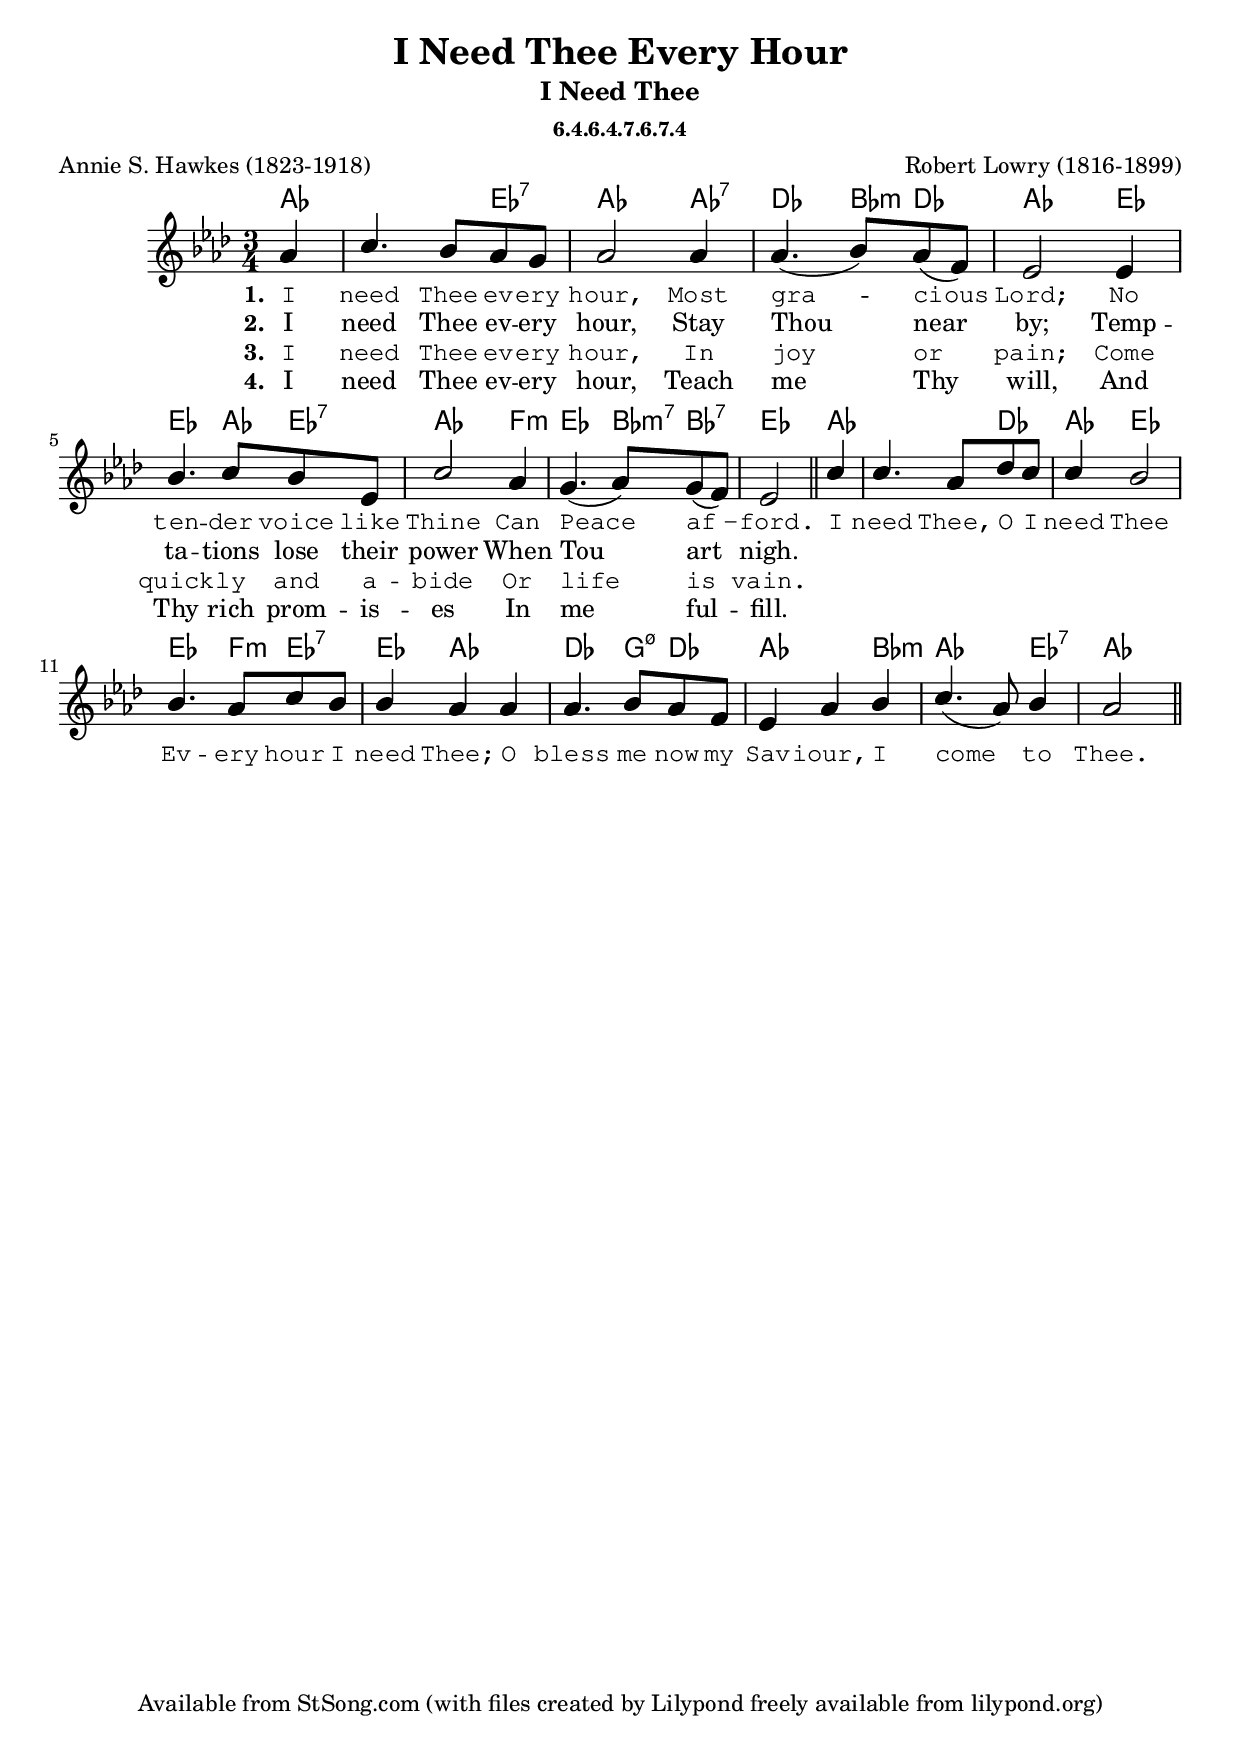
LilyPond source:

%%%leadNoFrets
  \version "2.14.2" %Lilypond version
\header { 
 %Standard lilypond header informantion

 title = "I Need Thee Every Hour" 
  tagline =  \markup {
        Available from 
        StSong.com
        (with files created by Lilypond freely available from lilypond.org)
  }
 composer = "Robert Lowry (1816-1899)"
 subtitle = "I Need Thee"
 subsubtitle = "6.4.6.4.7.6.7.4"
 poet = "Annie S. Hawkes (1823-1918)" 
 } %END HEADER

{ { << \new ChordNames { \set chordChanges = ##t
         {
           \set majorSevenSymbol = \markup \line { "Maj7"}
           { < aes' c'' ees'' > < aes' c'' ees'' >2 < ees' g' bes' des'' >4 < aes' c'' ees'' >2 } { < aes' c'' ees'' ges'' >4 < des' f' aes' >4. < bes' des'' f'' >8 < des' f' aes' >4 < aes' c'' ees'' >2 } { < ees' g' bes' >4 < ees' g' bes' >4. < aes' c'' ees'' >8 < ees' g' bes' des'' >4 < aes' c'' ees'' >2 } { < f' aes' c'' >4 < ees' g' bes' >4. < bes' des'' f'' aes'' >8 < bes' d'' f'' aes'' >4 < ees' g' bes' >2 } { < aes' c'' ees'' >4 < aes' c'' ees'' >2 < des' f' aes' >4 < aes' c'' ees'' > < ees' g' bes' >2 } { < ees' g' bes' >4. < f' aes' c'' >8 < ees' g' bes' des'' >4 < ees' g' bes' > < aes' c'' ees'' > } { < aes' c'' ees'' > < des' f' aes' >4. < g' bes' des'' f'' >8 < des' f' aes' >4 < aes' c'' ees'' >2 } { < bes' des'' f'' >4 < aes' c'' ees'' >2 < ees' g' bes' des'' >4 < aes' c'' ees'' >2 } { } { } { } { } { } { } { } { } 
         } } \new Staff << \clef "treble"
          { \time 3/4
            \partial 4 \key aes \major
            } { \new Voice = "SopranoMusic" { \set midiInstrument = #"flute"
              { \override Stem #'direction = #1
                \override Rest #'direction = #1
                {
                  { \override NoteHead #'font-size = #2
                    {
                      aes'4 c''4. bes'8 aes' g' aes'2 \bar ""
                      
                    } \revert NoteHead #'font-size
                    } { \override NoteHead #'font-size = #2
                    {
                      aes'4 aes'4.(  bes'8)  aes'(  f')  ees'2 \bar ""
                      
                    } \revert NoteHead #'font-size
                    } { \override NoteHead #'font-size = #2
                    {
                      ees'4 bes'4. c''8 bes' ees' c''2 \bar ""
                      
                    } \revert NoteHead #'font-size
                    } { \override NoteHead #'font-size = #2
                    {
                      aes'4 g'4.(  aes'8)  g'(  f')  ees'2 \bar "||"
                      
                    } \revert NoteHead #'font-size
                    } { \override NoteHead #'font-size = #2
                    {
                      c''4 c''4. aes'8 des'' c'' c''4 bes'2 \bar "|"
                      
                    } \revert NoteHead #'font-size
                    } { \override NoteHead #'font-size = #2
                    {
                      bes'4. aes'8 c'' bes' bes'4 aes' \bar ""
                      
                    } \revert NoteHead #'font-size
                    } { \override NoteHead #'font-size = #2
                    {
                      aes' aes'4. bes'8 aes' f' ees'4 aes' \bar ""
                      
                    } \revert NoteHead #'font-size
                    } { \override NoteHead #'font-size = #2
                    { bes' c''4.(  aes'8)  bes'4 aes'2 \bar "||"
                      } \revert NoteHead #'font-size
                    } { \override NoteHead #'font-size = #2
                    { } \revert NoteHead #'font-size
                    } { \override NoteHead #'font-size = #2
                    { } \revert NoteHead #'font-size
                    } { \override NoteHead #'font-size = #2
                    { } \revert NoteHead #'font-size
                    } { \override NoteHead #'font-size = #2
                    { } \revert NoteHead #'font-size
                    } { \override NoteHead #'font-size = #2
                    { } \revert NoteHead #'font-size
                    } { \override NoteHead #'font-size = #2
                    { } \revert NoteHead #'font-size
                    } { \override NoteHead #'font-size = #2
                    { } \revert NoteHead #'font-size
                    } { \override NoteHead #'font-size = #2
                    { } \revert NoteHead #'font-size
                    } 
                } } } } \new Lyrics \lyricsto "SopranoMusic" { {
              \set stanza = #"1. "
              \override LyricText #'font-family = #'typewriter
              I4 need Thee ev --  ery hour, Most gra --  cious Lord; No ten --  der voice like Thine Can Peace af -ford. I need Thee, O I need Thee Ev --  ery hour I need Thee; O bless me now my Sav --  iour, I come to Thee. 
            }  } \new Lyrics \lyricsto "SopranoMusic" { {
              \set stanza = #"2. "
              I need Thee ev --  ery hour, Stay Thou near by; Temp --  ta --  tions lose their power When Tou art nigh. 
            }  } \new Lyrics \lyricsto "SopranoMusic" { {
              \set stanza = #"3. "
              \override LyricText #'font-family = #'typewriter
              I need Thee ev --  ery hour, In joy or pain; Come quick --  ly and a --  bide Or life is vain. 
            }  } \new Lyrics \lyricsto "SopranoMusic" { {
              \set stanza = #"4. "
              I need Thee ev --  ery hour, Teach me Thy will, And Thy rich prom --  is --  es In me ful --  fill. 
            }  } \new Lyrics \lyricsto "SopranoMusic" { { \set stanza = #"5. "
              \override LyricText #'font-family = #'typewriter
              }  } \new Lyrics \lyricsto "SopranoMusic" { { \set stanza = #"6. "
              }  } >> >> } }
